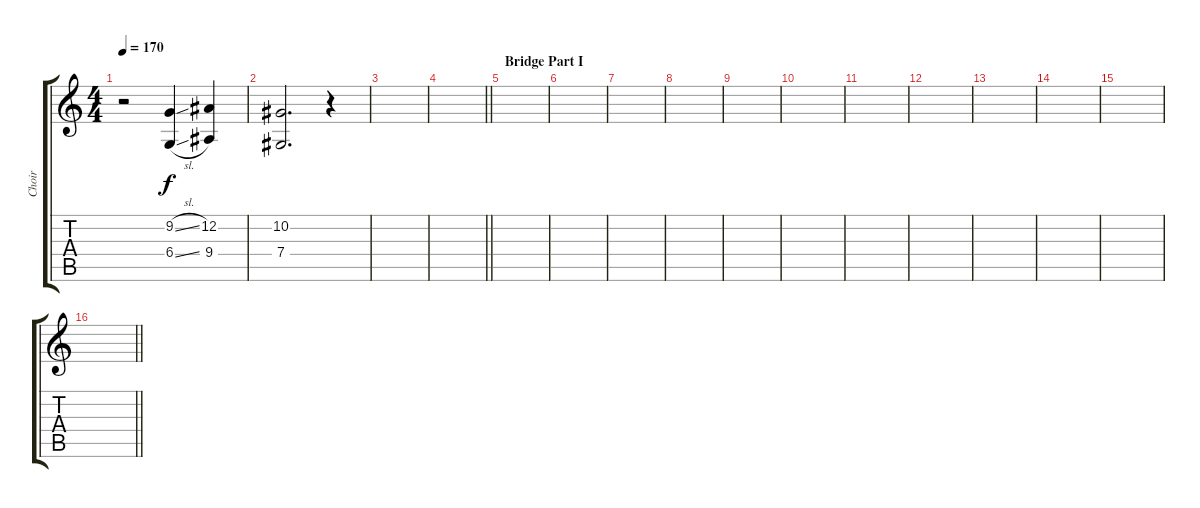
\track ("Choir" "Choir") {instrument pad4choir}
\staff {score tabs}
\tuning (Eb4 Bb3 Gb3 Db3 Ab2 Eb2) {hide}
\ts (4 4)
\tempo 170
\clef g2
\ks c
r.2{dy f} (9.2{sl} 6.4{sl}).4 (12.2 9.4).4 |
(10.2 7.4).2{d} r.4 |
|
\barLineRight lightlight
|
\section ("" "Bridge Part I")
|
|
|
|
|
|
|
|
|
|
|
\barLineRight lightlight
